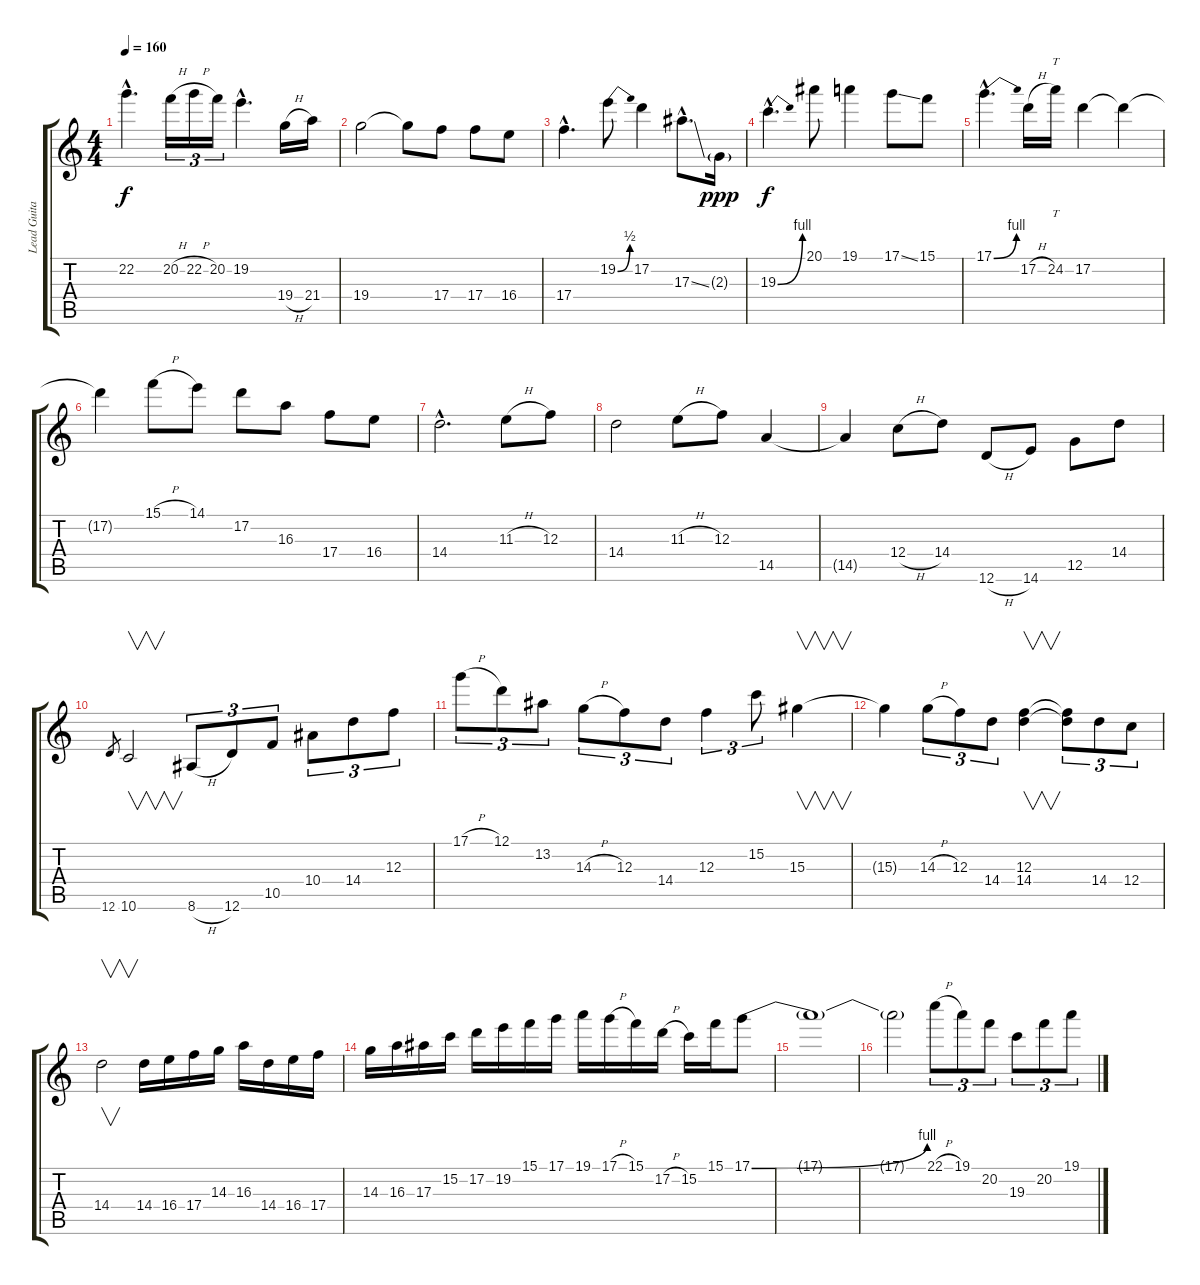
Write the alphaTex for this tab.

\track ("Lead Guitar" "Lead Guita") {instrument distortionguitar}
\staff {score tabs}
\tuning (D4 A3 F3 C3 G2 D2) {hide}
\ts (4 4)
\tempo 160
\clef g2
\ks c
22.2{hac}.4{d dy f} 20.2{h}.16{tu (3 2)} 22.2{h}.16{tu (3 2)} 20.2.16{tu (3 2)} 19.2{hac}.4{d} 19.4{h}.16 21.4.16 |
19.4.2 19.4{t}.8 17.4.8 17.4.8 16.4.8 |
17.4{hac}.4{d} 19.2{be (bend 0 0 60 2)}.8 17.2.4 17.3{ss hac}.8{d} 2.3{g}.16{dy ppp} |
19.3{be (bend 0 0 60 4) hac}.4{d dy f} 20.1.8 19.1.4 17.1{ss}.8 15.1.8 |
17.1{be (bend 0 0 60 4) hac}.4{d} 17.2{h}.16 24.2.16{tt} 17.2.4 17.2{t}.4 |
17.2{t}.4 15.1{h}.8 14.1.8 17.2.8 16.3.8 17.4.8 16.4.8 |
14.4{hac}.2{d} 11.3{h}.8 12.3.8 |
14.4.2 11.3{h}.8 12.3.8 14.5.4 |
14.5{t}.4 12.4{h}.8 14.4.8 12.6{h}.8 14.6.8 12.5.8 14.4.8 |
12.6.8{gr} 10.6.2{v} 8.6{h}.8{tu (3 2)} 12.6.8{tu (3 2)} 10.5.8{tu (3 2)} 10.4.8{tu (3 2)} 14.4.8{tu (3 2)} 12.3.8{tu (3 2)} |
17.1{h}.8{tu (3 2)} 12.1.8{tu (3 2)} 13.2.8{tu (3 2)} 14.3{h}.8{tu (3 2)} 12.3.8{tu (3 2)} 14.4.8{tu (3 2)} 12.3.4{tu (3 2)} 15.2.8{tu (3 2)} 15.3.4{v} |
15.3{t}.4 14.3{h}.8{tu (3 2)} 12.3.8{tu (3 2)} 14.4.8{tu (3 2)} (12.3 14.4).4{v} (12.3{t} 14.4{t}).8{tu (3 2)} 14.4.8{tu (3 2)} 12.4.8{tu (3 2)} |
14.4.2{v} 14.4.16 16.4.16 17.4.16 14.3.16 16.3.16 14.4.16 16.4.16 17.4.16 |
14.3.16 16.3.16 17.3.16 15.2.16 17.2.16 19.2.16 15.1.16 17.1.16 19.1.16 17.1{h}.16 15.1.16 17.2{h}.16 15.2.16 15.1.16 17.1{be (bend 0 0 60 4)}.8 |
17.1{t}.1 |
17.1{t}.2 22.1{h}.8{tu (3 2)} 19.1.8{tu (3 2)} 20.2.8{tu (3 2)} 19.3.8{tu (3 2)} 20.2.8{tu (3 2)} 19.1.8{tu (3 2)}
